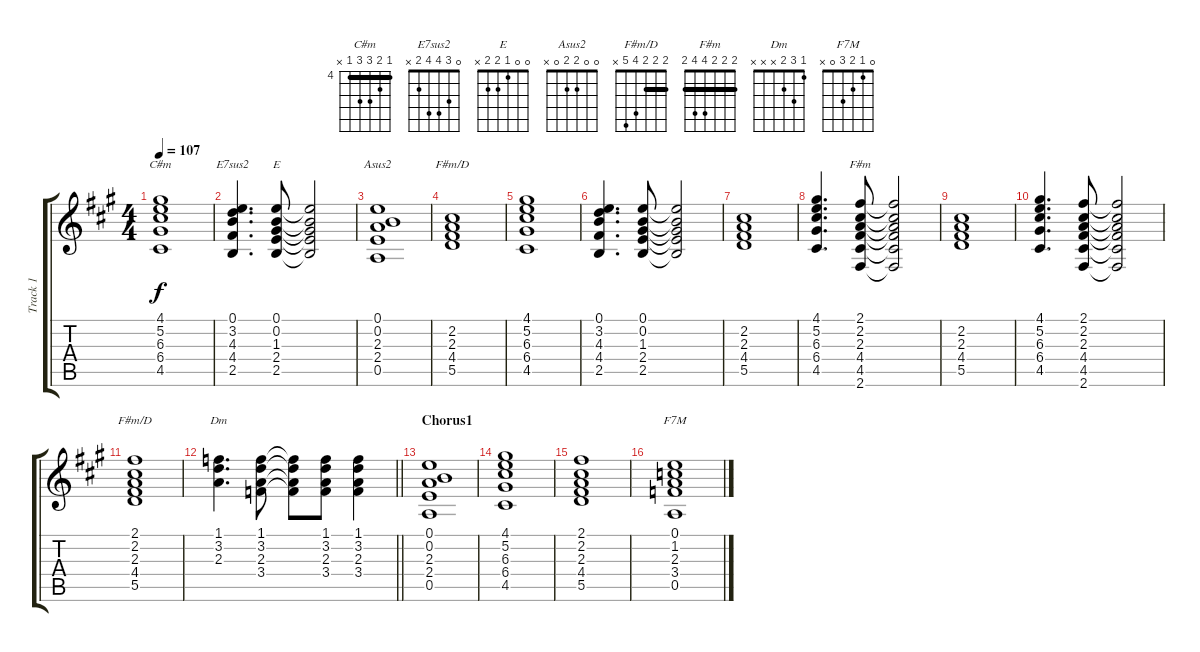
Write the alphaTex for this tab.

\track ("Track 1" "Track 1") {instrument acousticguitarsteel}
\staff {score tabs}
\tuning (E4 B3 G3 D3 A2 E2) {hide}
\chord ("C#m" 4 5 6 6 4 x) {firstfret 4 barre 4}
\chord ("E7sus2" 0 3 4 4 2 x)
\chord ("E" 0 0 1 2 2 x)
\chord ("Asus2" 0 0 2 2 0 x)
\chord ("F#m/D" x 2 2 4 5 x) {barre 2}
\chord ("F#m" 2 2 2 4 4 2) {barre 2}
\chord ("F#m/D" 2 2 2 4 5 x) {barre 2}
\chord ("Dm" 1 3 2 x x x)
\chord ("F7M" 0 1 2 3 0 x)
\ts (4 4)
\tempo 107
\clef g2
\ks a
(4.1 5.2 6.3 6.4 4.5).1{ch "C#m" dy f} |
(0.1 3.2 4.3 4.4 2.5).4{d ch "E7sus2"} (0.1 0.2 1.3 2.4 2.5).8{ch "E"} (0.1{t} 0.2{t} 1.3{t} 2.4{t} 2.5{t}).2 |
(0.1 0.2 2.3 2.4 0.5).1{ch "Asus2"} |
(2.2 2.3 4.4 5.5).1{ch "F#m/D"} |
(4.1 5.2 6.3 6.4 4.5).1 |
(0.1 3.2 4.3 4.4 2.5).4{d} (0.1 0.2 1.3 2.4 2.5).8 (0.1{t} 0.2{t} 1.3{t} 2.4{t} 2.5{t}).2 |
(2.2 2.3 4.4 5.5).1 |
(4.1 5.2 6.3 6.4 4.5).4{d} (2.1 2.2 2.3 4.4 4.5 2.6).8{ch "F#m"} (2.1{t} 2.2{t} 2.3{t} 4.4{t} 4.5{t} 2.6{t}).2 |
(2.2 2.3 4.4 5.5).1 |
(4.1 5.2 6.3 6.4 4.5).4{d} (2.1 2.2 2.3 4.4 4.5 2.6).8 (2.1{t} 2.2{t} 2.3{t} 4.4{t} 4.5{t} 2.6{t}).2 |
(2.1 2.2 2.3 4.4 5.5).1{ch "F#m/D"} |
\barLineRight lightlight
(1.1 3.2 2.3).4{d ch "Dm"} (1.1 3.2 2.3 3.4).8 (1.1{t} 3.2{t} 2.3{t} 3.4{t}).8 (1.1 3.2 2.3 3.4).8 (1.1 3.2 2.3 3.4).4 |
\section ("" "Chorus1")
(0.1 0.2 2.3 2.4 0.5).1 |
(4.1 5.2 6.3 6.4 4.5).1 |
(2.1 2.2 2.3 4.4 5.5).1 |
(0.1 1.2 2.3 3.4 0.5).1{ch "F7M"}
